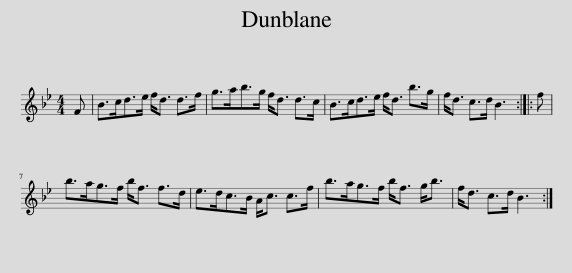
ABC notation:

X:1
L:1/8
M:4/4
I:linebreak $
K:Bb
V:1 treble
V:1
 F | B>cd>e f<d d>f | g>ab>g f<d d>c | B>cd>e f<d b>g | f<d c>d B3 :: %5
 f |$ b>ag>f b<f f>d | e>dc>B A<c c>f | b>ag>f b<f g<b | f<d c>d B3 :| %10
